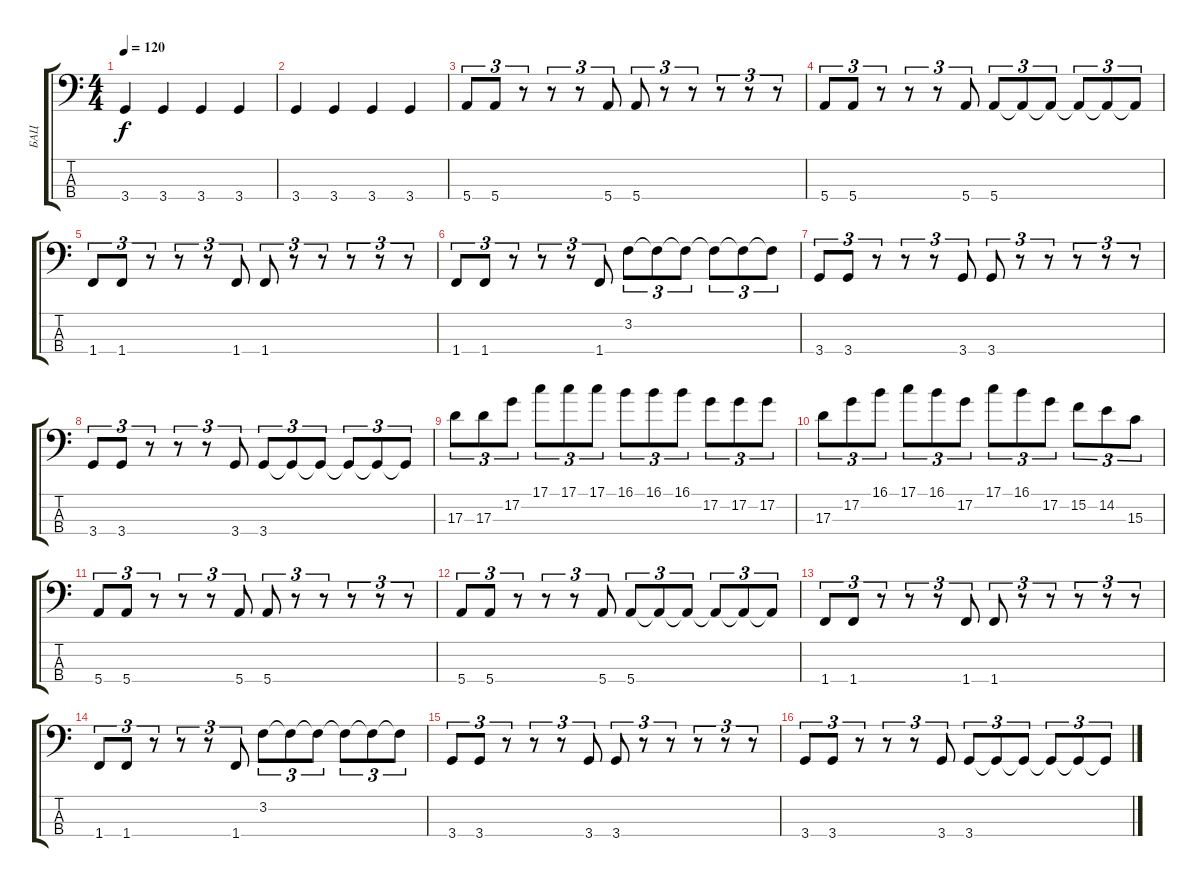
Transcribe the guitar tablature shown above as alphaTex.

\track ("БАЦ" "БАЦ") {instrument electricbassfinger}
\staff {score tabs}
\tuning (G2 D2 A1 E1) {hide}
\ts (4 4)
\tempo 120
\clef f4
\ks c
3.4.4{dy f} 3.4.4 3.4.4 3.4.4 |
3.4.4 3.4.4 3.4.4 3.4.4 |
5.4.8{tu (3 2)} 5.4.8{tu (3 2)} r.8{tu (3 2)} r.8{tu (3 2)} r.8{tu (3 2)} 5.4.8{tu (3 2)} 5.4.8{tu (3 2)} r.8{tu (3 2)} r.8{tu (3 2)} r.8{tu (3 2)} r.8{tu (3 2)} r.8{tu (3 2)} |
5.4.8{tu (3 2)} 5.4.8{tu (3 2)} r.8{tu (3 2)} r.8{tu (3 2)} r.8{tu (3 2)} 5.4.8{tu (3 2)} 5.4.8{tu (3 2)} 5.4{t}.8{tu (3 2)} 5.4{t}.8{tu (3 2)} 5.4{t}.8{tu (3 2)} 5.4{t}.8{tu (3 2)} 5.4{t}.8{tu (3 2)} |
1.4.8{tu (3 2)} 1.4.8{tu (3 2)} r.8{tu (3 2)} r.8{tu (3 2)} r.8{tu (3 2)} 1.4.8{tu (3 2)} 1.4.8{tu (3 2)} r.8{tu (3 2)} r.8{tu (3 2)} r.8{tu (3 2)} r.8{tu (3 2)} r.8{tu (3 2)} |
1.4.8{tu (3 2)} 1.4.8{tu (3 2)} r.8{tu (3 2)} r.8{tu (3 2)} r.8{tu (3 2)} 1.4.8{tu (3 2)} 3.2.8{tu (3 2)} 3.2{t}.8{tu (3 2)} 3.2{t}.8{tu (3 2)} 3.2{t}.8{tu (3 2)} 3.2{t}.8{tu (3 2)} 3.2{t}.8{tu (3 2)} |
3.4.8{tu (3 2)} 3.4.8{tu (3 2)} r.8{tu (3 2)} r.8{tu (3 2)} r.8{tu (3 2)} 3.4.8{tu (3 2)} 3.4.8{tu (3 2)} r.8{tu (3 2)} r.8{tu (3 2)} r.8{tu (3 2)} r.8{tu (3 2)} r.8{tu (3 2)} |
3.4.8{tu (3 2)} 3.4.8{tu (3 2)} r.8{tu (3 2)} r.8{tu (3 2)} r.8{tu (3 2)} 3.4.8{tu (3 2)} 3.4.8{tu (3 2)} 3.4{t}.8{tu (3 2)} 3.4{t}.8{tu (3 2)} 3.4{t}.8{tu (3 2)} 3.4{t}.8{tu (3 2)} 3.4{t}.8{tu (3 2)} |
17.3.8{tu (3 2)} 17.3.8{tu (3 2)} 17.2.8{tu (3 2)} 17.1.8{tu (3 2)} 17.1.8{tu (3 2)} 17.1.8{tu (3 2)} 16.1.8{tu (3 2)} 16.1.8{tu (3 2)} 16.1.8{tu (3 2)} 17.2.8{tu (3 2)} 17.2.8{tu (3 2)} 17.2.8{tu (3 2)} |
17.3.8{tu (3 2)} 17.2.8{tu (3 2)} 16.1.8{tu (3 2)} 17.1.8{tu (3 2)} 16.1.8{tu (3 2)} 17.2.8{tu (3 2)} 17.1.8{tu (3 2)} 16.1.8{tu (3 2)} 17.2.8{tu (3 2)} 15.2.8{tu (3 2)} 14.2.8{tu (3 2)} 15.3.8{tu (3 2)} |
5.4.8{tu (3 2)} 5.4.8{tu (3 2)} r.8{tu (3 2)} r.8{tu (3 2)} r.8{tu (3 2)} 5.4.8{tu (3 2)} 5.4.8{tu (3 2)} r.8{tu (3 2)} r.8{tu (3 2)} r.8{tu (3 2)} r.8{tu (3 2)} r.8{tu (3 2)} |
5.4.8{tu (3 2)} 5.4.8{tu (3 2)} r.8{tu (3 2)} r.8{tu (3 2)} r.8{tu (3 2)} 5.4.8{tu (3 2)} 5.4.8{tu (3 2)} 5.4{t}.8{tu (3 2)} 5.4{t}.8{tu (3 2)} 5.4{t}.8{tu (3 2)} 5.4{t}.8{tu (3 2)} 5.4{t}.8{tu (3 2)} |
1.4.8{tu (3 2)} 1.4.8{tu (3 2)} r.8{tu (3 2)} r.8{tu (3 2)} r.8{tu (3 2)} 1.4.8{tu (3 2)} 1.4.8{tu (3 2)} r.8{tu (3 2)} r.8{tu (3 2)} r.8{tu (3 2)} r.8{tu (3 2)} r.8{tu (3 2)} |
1.4.8{tu (3 2)} 1.4.8{tu (3 2)} r.8{tu (3 2)} r.8{tu (3 2)} r.8{tu (3 2)} 1.4.8{tu (3 2)} 3.2.8{tu (3 2)} 3.2{t}.8{tu (3 2)} 3.2{t}.8{tu (3 2)} 3.2{t}.8{tu (3 2)} 3.2{t}.8{tu (3 2)} 3.2{t}.8{tu (3 2)} |
3.4.8{tu (3 2)} 3.4.8{tu (3 2)} r.8{tu (3 2)} r.8{tu (3 2)} r.8{tu (3 2)} 3.4.8{tu (3 2)} 3.4.8{tu (3 2)} r.8{tu (3 2)} r.8{tu (3 2)} r.8{tu (3 2)} r.8{tu (3 2)} r.8{tu (3 2)} |
3.4.8{tu (3 2)} 3.4.8{tu (3 2)} r.8{tu (3 2)} r.8{tu (3 2)} r.8{tu (3 2)} 3.4.8{tu (3 2)} 3.4.8{tu (3 2)} 3.4{t}.8{tu (3 2)} 3.4{t}.8{tu (3 2)} 3.4{t}.8{tu (3 2)} 3.4{t}.8{tu (3 2)} 3.4{t}.8{tu (3 2)}
